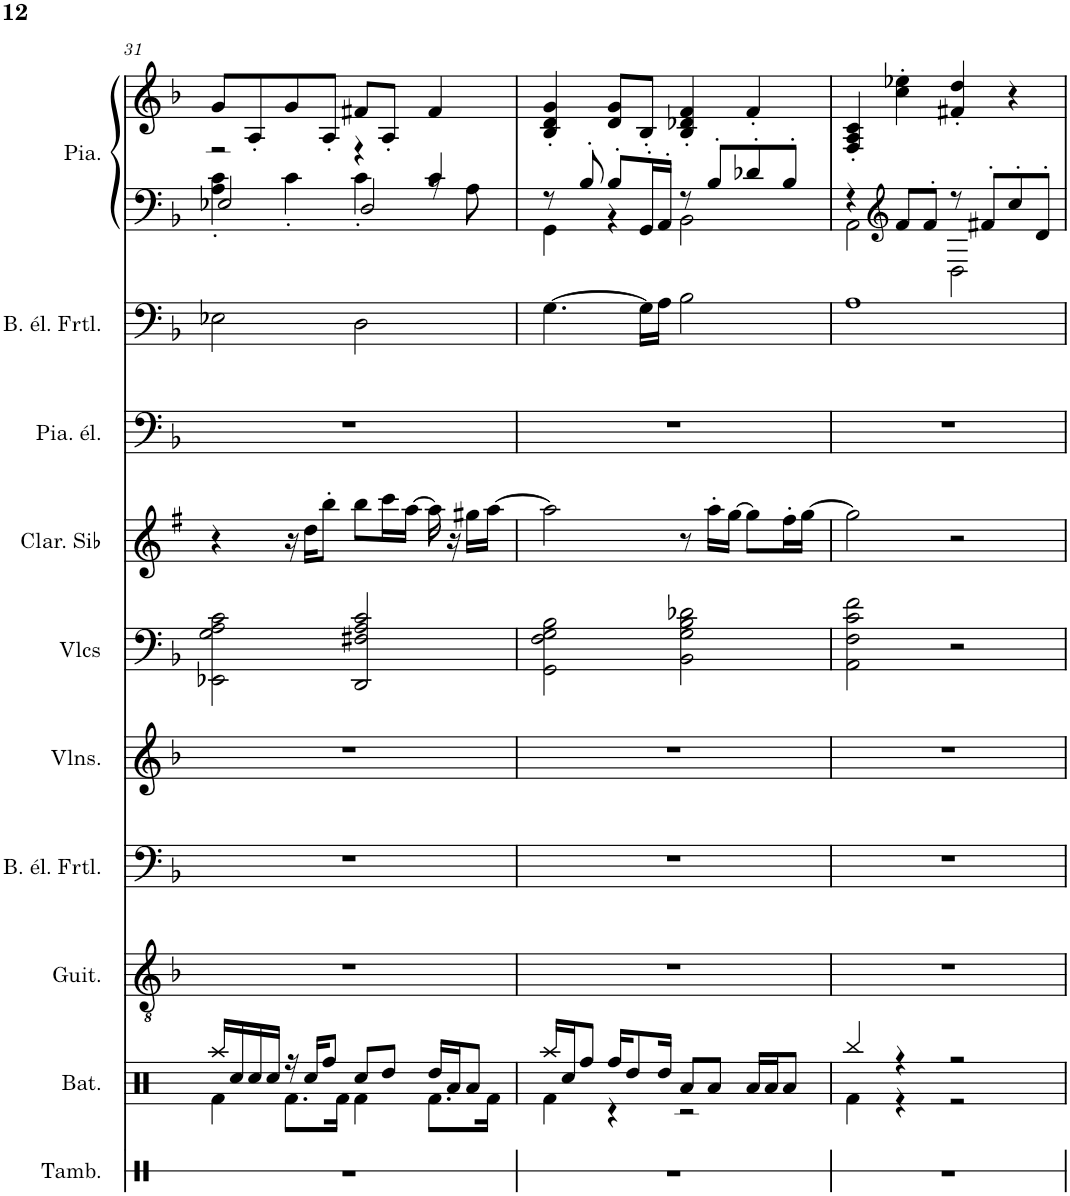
**kern	**kern	**kern	**kern	**kern	**kern	**kern	**kern	**kern	**kern	**kern
*part10	*part9	*part8	*part7	*part6	*part5	*part4	*part3	*part2	*part1	*part1
*staff11	*staff10	*staff9	*staff8	*staff7	*staff6	*staff5	*staff4	*staff3	*staff2	*staff1
*I"Tambourin, PERC	*I"Batterie, DRUMS	*I"Guitare acoustique, JAZ GTR	*I"Basse électrique fretless, FR BASS b	*I"Violons, Hi String	*I"Violoncelles, STRINGS	*I"Clarinette en Sib	*I"Piano électrique, E PIANO2	*I"Basse électrique fretless, FR BASS	*I"Piano, PIANO1	*
*I'Tamb.	*I'Bat.	*I'Guit.	*I'B. él. Frtl.	*I'Vlns.	*I'Vlcs	*I'Clar. Sib	*I'Pia. él.	*I'B. él. Frtl.	*I'Pia.	*
!!LO:PB:g=z
*clefX	*clefX	*clefGv2	*clefF4	*clefG2	*clefF4	*clefG2	*clefF4	*clefF4	*clefG2	*clefG2
*	*	*	*Trd7c12	*	*	*Trd1c2	*	*Trd7c12	*	*
*k[]	*k[]	*k[b-]	*k[b-]	*k[b-]	*k[b-]	*k[f#]	*k[b-]	*k[b-]	*k[b-]	*k[b-]
*M4/4	*M4/4	*M4/4	*M4/4	*M4/4	*M4/4	*M4/4	*M4/4	*M4/4	*M4/4	*M4/4
=31	=31	=31	=31	=31	=31	=31	=31	=31	=31	=31
*	*^	*	*	*	*	*	*	*	*^	*
*	*	*	*	*	*	*	*	*	*	*	*^	*
1r	16Raa/LL	4Rf\	1r	1r	1r	2EE-X\ 2G\ 2A\ 2c\	4r	1r	2E-X\	2r	4A\' 4c\'	2E-X/	8g/L
.	16Rcc/	.	.	.	.	.	.	.	.	.	.	.	.
.	16Rcc/	.	.	.	.	.	.	.	.	.	.	.	8A'/
.	16Rcc/JJ	.	.	.	.	.	.	.	.	.	.	.	.
.	16r	8.Rf\L	.	.	.	.	16r	.	.	.	4c'\	.	8g/
.	16Rcc/KL	.	.	.	.	.	16dd\KL	.	.	.	.	.	.
.	8Rff/J	.	.	.	.	.	8bb'\J	.	.	.	.	.	8A'/J
.	.	16Rf\Jk	.	.	.	.	.	.	.	.	.	.	.
.	8Rcc/L	4Rf\	.	.	.	2DD/ 2F#X/ 2A/ 2c/	8bb\L	.	2D\	4r	4c'\	2D/	8f#X/L
.	8Rdd/J	.	.	.	.	.	16ccc\L	.	.	.	.	.	8A'/J
.	.	.	.	.	.	.	[16aa\JJ	.	.	.	.	.	.
.	16Rdd/LL	8.Rf\L	.	.	.	.	16aa\]	.	.	4c/	8r	.	4f#/
.	16Ra/J	.	.	.	.	.	16r	.	.	.	.	.	.
.	8Ra/J	.	.	.	.	.	16gg#X\LL	.	.	.	8A\	.	.
.	.	16Rf\Jk	.	.	.	.	[16aa\JJ	.	.	.	.	.	.
*	*	*	*	*	*	*	*	*	*	*	*v	*v	*
=32	=32	=32	=32	=32	=32	=32	=32	=32	=32	=32	=32	=32
1r	16Raa/LL	4Rf\	1r	1r	1r	2GG\ 2F\ 2G\ 2B-\	2aa\]	1r	[4.G\	8r	4GG\	4B-/' 4d/' 4g/'
.	16Rcc/J	.	.	.	.	.	.	.	.	.	.	.
.	8Rff/J	.	.	.	.	.	.	.	.	8B-'/	.	.
.	16Rff/KL	4r	.	.	.	.	.	.	.	8B-'/L	4r	8d/ 8g/L
.	8Rdd/	.	.	.	.	.	.	.	.	.	.	.
.	.	.	.	.	.	.	.	.	16G\LL]	16GG'/L	.	8B-'/J
.	16Rdd/Jk	.	.	.	.	.	.	.	16A\JJ	16AA'/JJ	.	.
.	8Ra/L	2r	.	.	.	2BB-\ 2G\ 2B-\ 2d-X\	8r	.	2B-\	8r	2BB-\	4B-/' 4d-X/' 4f/'
.	8Ra/J	.	.	.	.	.	16aa'\LL	.	.	8B-'/L	.	.
.	.	.	.	.	.	.	[16gg\JJ	.	.	.	.	.
.	16Ra/LL	.	.	.	.	.	8gg\L]	.	.	8d-X'/	.	4f'/
.	16Ra/J	.	.	.	.	.	.	.	.	.	.	.
.	8Ra/J	.	.	.	.	.	16ff#'\L	.	.	8B-'/J	.	.
.	.	.	.	.	.	.	[16gg\JJ	.	.	.	.	.
=33	=33	=33	=33	=33	=33	=33	=33	=33	=33	=33	=33	=33
1r	4Rbb/	4Rf\	1r	1r	1r	2AA\ 2F\ 2c\ 2f\	2gg\]	1r	1A	4r	2AA\	4F/' 4A/' 4c/'
*	*	*	*	*	*	*	*	*	*	*clefG2	*	*
.	4r	4r	.	.	.	.	.	.	.	8f/L	.	4cc\' 4ee-X\'
.	.	.	.	.	.	.	.	.	.	8f'/J	.	.
.	2r	2r	.	.	.	2r	2r	.	.	8r	2D\	4f#X/' 4dd/'
.	.	.	.	.	.	.	.	.	.	8f#X'/L	.	.
.	.	.	.	.	.	.	.	.	.	8cc'/	.	4r
.	.	.	.	.	.	.	.	.	.	8d'/J	.	.
*	*v	*v	*	*	*	*	*	*	*	*v	*v	*
=	=	=	=	=	=	=	=	=	=	=
*-	*-	*-	*-	*-	*-	*-	*-	*-	*-	*-
